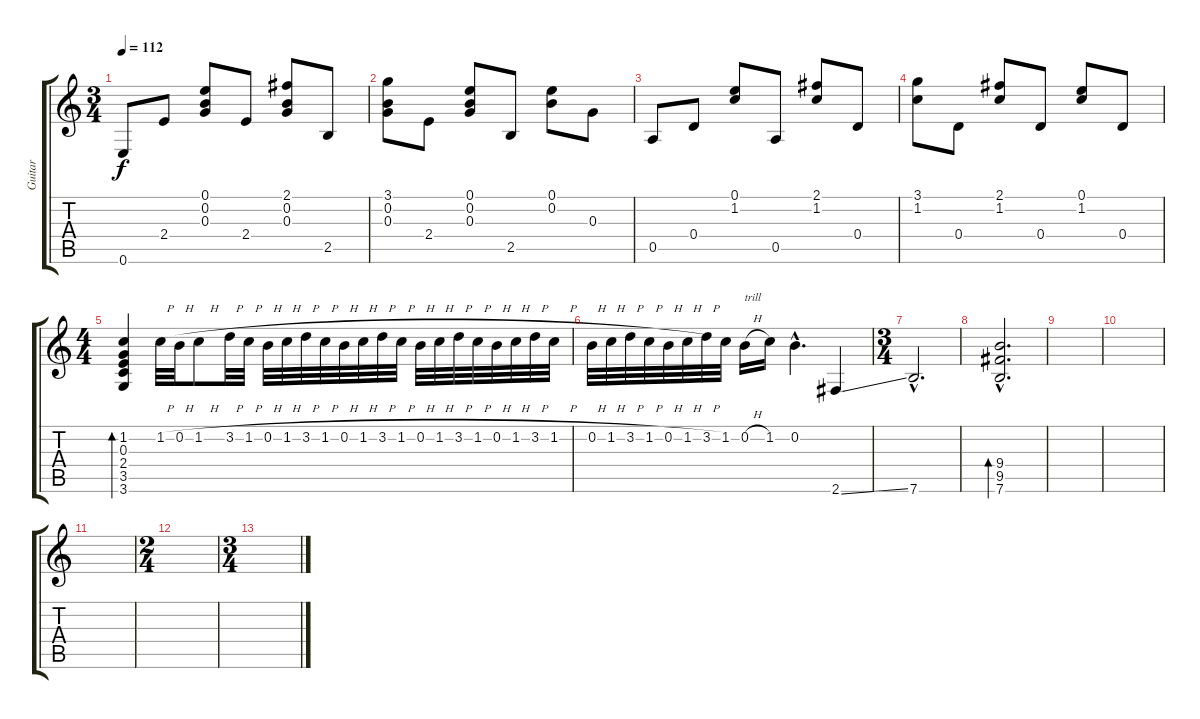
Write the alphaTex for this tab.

\track ("Guitar" "Guitar") {instrument electricguitarjazz}
\staff {score tabs}
\tuning (E4 B3 G3 D3 A2 E2) {hide}
\ts (3 4)
\tempo 112
\clef g2
\ks c
0.6.8{dy f} 2.4.8 (0.1 0.2 0.3).8 2.4.8 (2.1 0.2 0.3).8 2.5.8 |
(3.1 0.2 0.3).8 2.4.8 (0.1 0.2 0.3).8 2.5.8 (0.1 0.2).8 0.3.8 |
0.5.8 0.4.8 (0.1 1.2).8 0.5.8 (2.1 1.2).8 0.4.8 |
(3.1 1.2).8 0.4.8 (2.1 1.2).8 0.4.8 (0.1 1.2).8 0.4.8 |
\ts (4 4)
(1.2 0.3 2.4 3.5 3.6).4{bd 120} 1.2{h}.32 0.2{h}.32 1.2{h}.8 3.2{h}.32 1.2{h}.32 0.2{h}.32 1.2{h}.32 3.2{h}.32 1.2{h}.32 0.2{h}.32 1.2{h}.32 3.2{h}.32 1.2{h}.32 0.2{h}.32 1.2{h}.32 3.2{h}.32 1.2{h}.32 0.2{h}.32 1.2{h}.32 3.2{h}.32 1.2{h}.32 |
0.2{h}.32 1.2{h}.32 3.2{h}.32 1.2{h}.32 0.2{h}.32 1.2{h}.32 3.2{h}.32 1.2.32 0.2{h}.16{txt "trill"} 1.2.16 0.2{hac}.4{d} 2.6{ss}.4 |
\ts (3 4)
7.6{hac}.2{d} |
(9.4{hac} 9.5{hac} 7.6{hac}).2{d bd 480} |
|
|
|
\ts (2 4)
|
\ts (3 4)
